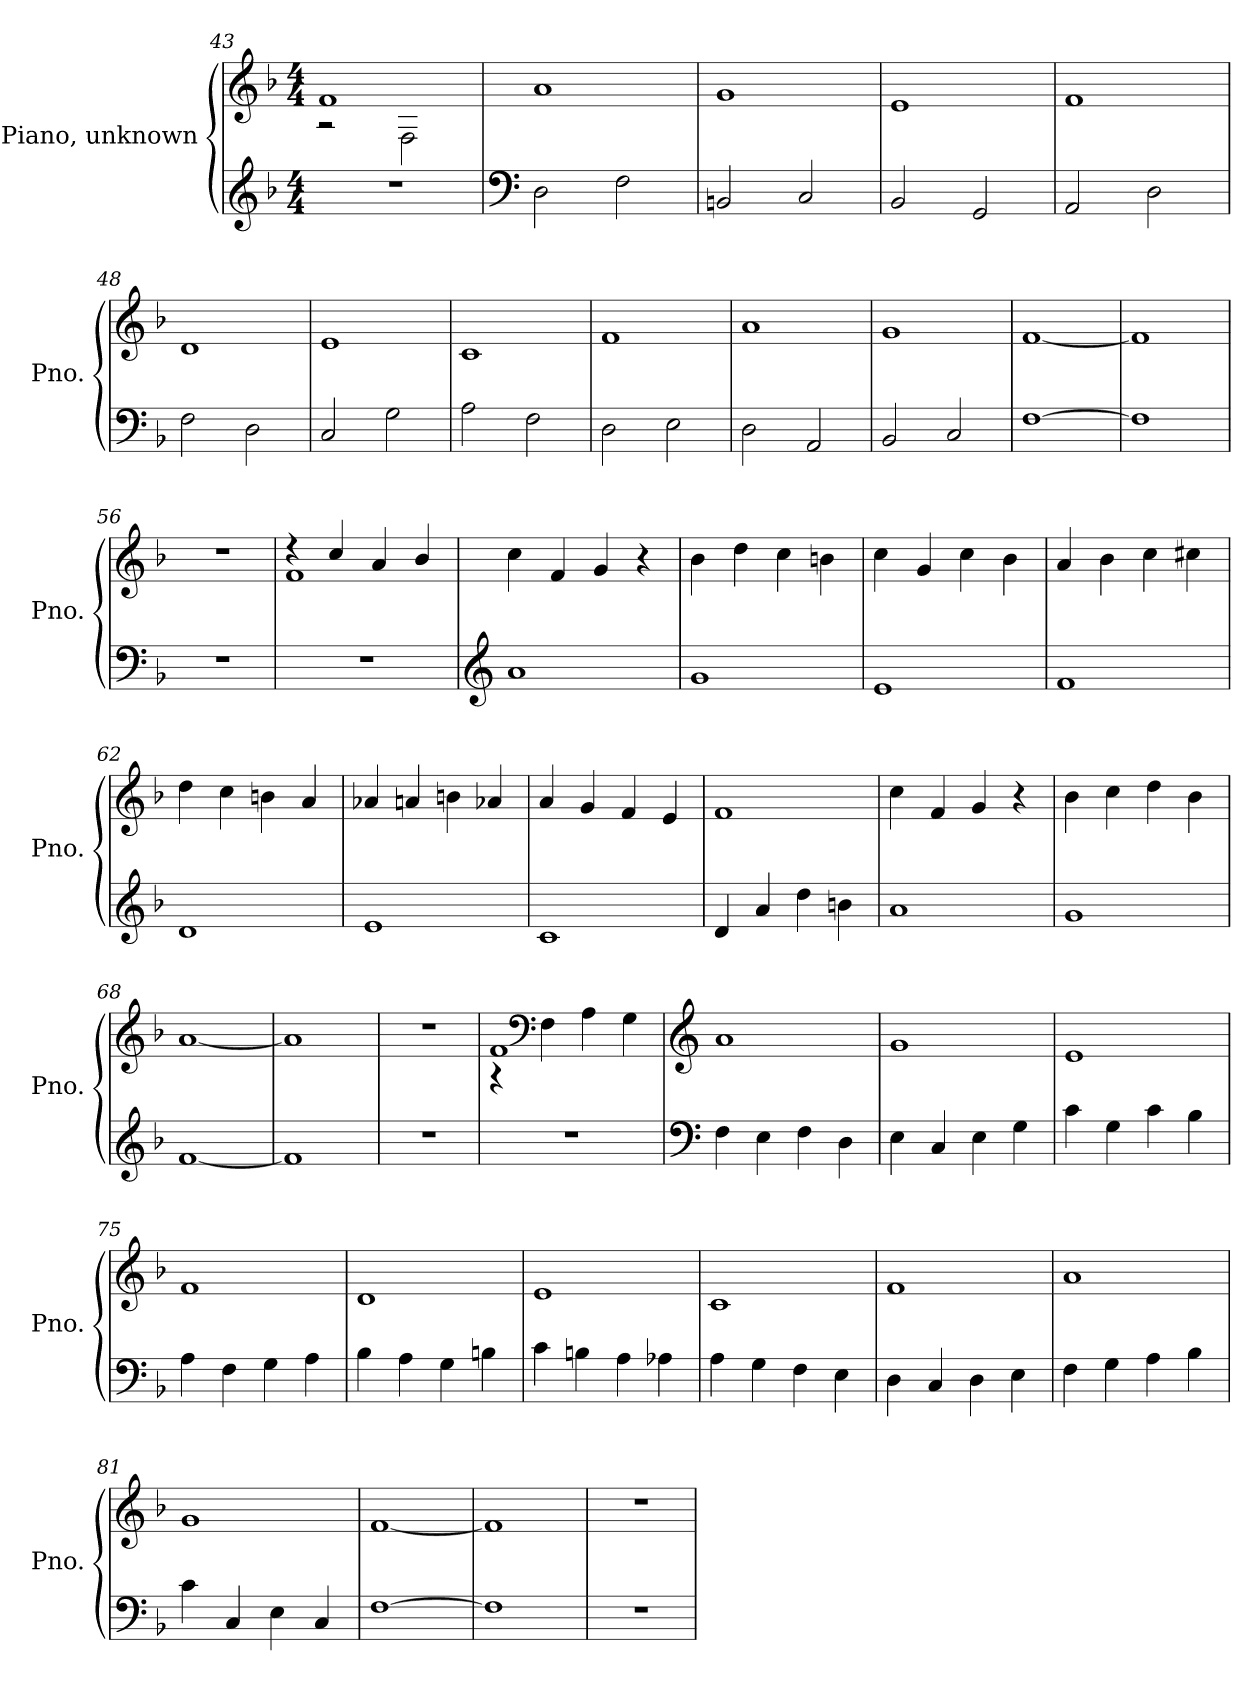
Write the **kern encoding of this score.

**kern	**kern
*part1	*part1
*staff2	*staff1
*I"Piano, unknown	*
*I'Pno.	*
*clefG2	*clefG2
*k[b-]	*k[b-]
*M4/4	*M4/4
=43	=43
*	*^
1r	1f	2r
.	.	2F\
*	*v	*v
!!LO:LB:g=z
=44	=44
*clefF4	*
2D\	1a
2F\	.
=45	=45
2BBn/	1g
2C/	.
=46	=46
2BB-/	1e
2GG/	.
=47	=47
2AA/	1f
2D\	.
=48	=48
2F\	1d
2D\	.
=49	=49
2C/	1e
2G\	.
=50	=50
2A\	1c
2F\	.
=51	=51
2D\	1f
2E\	.
=52	=52
2D\	1a
2AA/	.
=53	=53
2BB-/	1g
2C/	.
=54	=54
[1F	[1f
=55	=55
1F]	1f]
=56	=56
1r	1r
!!LO:LB:g=z
=57	=57
*	*^
1r	4r	1f
.	4cc/	.
.	4a/	.
.	4b-/	.
*	*v	*v
=58	=58
*clefG2	*
1a	4cc\
.	4f/
.	4g/
.	4r
=59	=59
1g	4b-\
.	4dd\
.	4cc\
.	4bn\
=60	=60
1e	4cc\
.	4g/
.	4cc\
.	4b-\
=61	=61
1f	4a/
.	4b-\
.	4cc\
.	4cc#X\
=62	=62
1d	4dd\
.	4cc\
.	4bn\
.	4a/
=63	=63
1e	4a-X/
.	4an/
.	4bn\
.	4a-X/
!!LO:LB:g=z
=64	=64
1c	4a/
.	4g/
.	4f/
.	4e/
=65	=65
4d/	1f
4a/	.
4dd\	.
4bn\	.
=66	=66
1a	4cc\
.	4f/
.	4g/
.	4r
=67	=67
1g	4b-\
.	4cc\
.	4dd\
.	4b-\
=68	=68
[1f	[1a
=69	=69
1f]	1a]
=70	=70
1r	1r
=71	=71
*	*^
1r	1f	4r
*	*clefF4	*
.	.	4F\
.	.	4A\
.	.	4G\
*	*v	*v
=72	=72
*clefF4	*clefG2
4F\	1a
4E\	.
4F\	.
4D\	.
!!LO:PB:g=z
=73	=73
4E\	1g
4C/	.
4E\	.
4G\	.
=74	=74
4c\	1e
4G\	.
4c\	.
4B-\	.
=75	=75
4A\	1f
4F\	.
4G\	.
4A\	.
=76	=76
4B-\	1d
4A\	.
4G\	.
4Bn\	.
=77	=77
4c\	1e
4Bn\	.
4A\	.
4A-X\	.
=78	=78
4A\	1c
4G\	.
4F\	.
4E\	.
=79	=79
4D\	1f
4C/	.
4D\	.
4E\	.
=80	=80
4F\	1a
4G\	.
4A\	.
4B-\	.
!!LO:LB:g=z
=81	=81
4c\	1g
4C/	.
4E\	.
4C/	.
=82	=82
[1F	[1f
=83	=83
1F]	1f]
=84	=84
1r	1r
=	=
*-	*-
